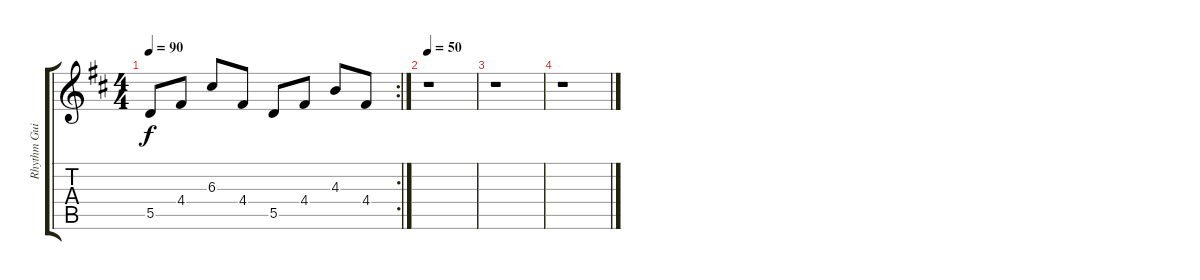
\track ("Rhythm Guitar 2" "Rhythm Gui") {instrument electricguitarclean}
\staff {score tabs}
\tuning (E4 B3 G3 D3 A2 E2) {hide}
\rc 2
\ts (4 4)
\tempo 90
\clef g2
\ks d
5.5.8{dy f} 4.4.8 6.3.8 4.4.8 5.5.8 4.4.8 4.3.8 4.4.8 |
\tempo 50
r.1 |
r.1 |
r.1
